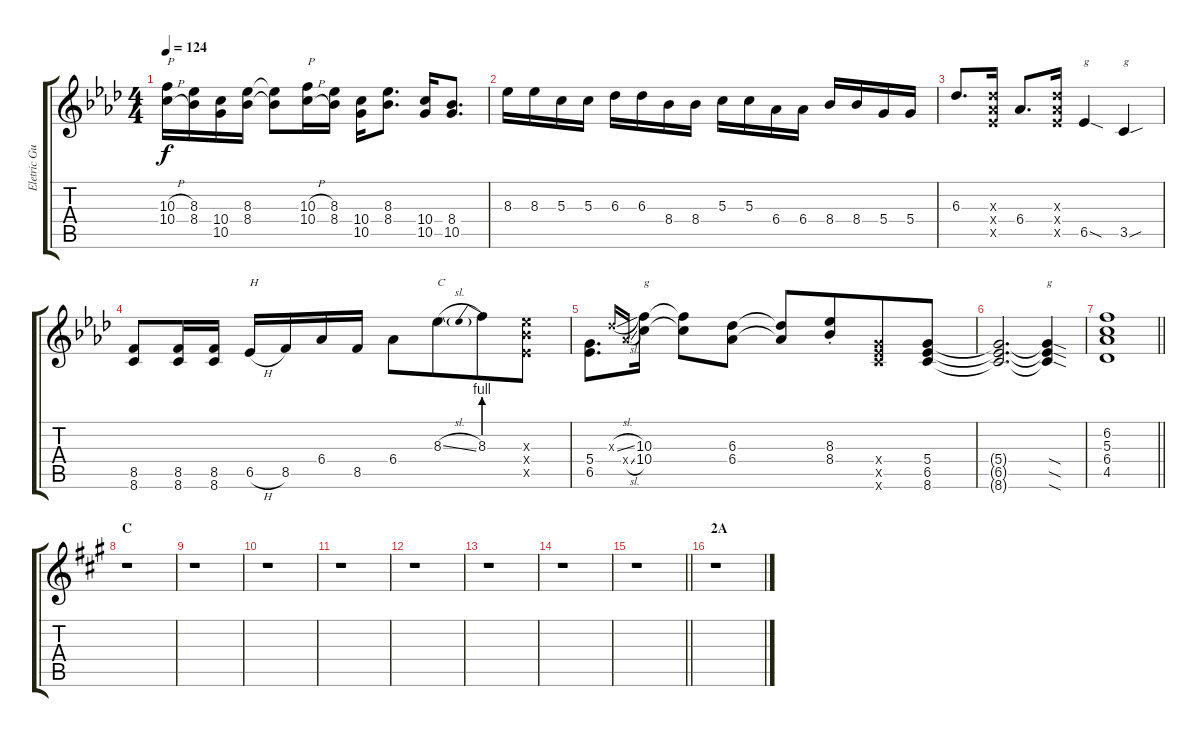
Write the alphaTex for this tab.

\track ("Eletric Guitar III" "Eletric Gu") {solo instrument overdrivenguitar}
\staff {score tabs}
\tuning (E4 B3 G3 D3 A2 E2) {hide}
\ts (4 4)
\tempo 124
\clef g2
\ks ab
(10.3{h} 10.4{h}).16{txt "P" dy f} (8.3 8.4).16 (10.4 10.5).16 (8.3 8.4).16 (8.3{t} 8.4{t}).8 (10.3{h} 10.4{h}).16{txt "P"} (8.3 8.4).16 (10.4 10.5).16 (8.3 8.4).8{d} (10.4 10.5).16 (8.4 10.5).8{d} |
8.3.16 8.3.16 5.3.16 5.3.16 6.3.16 6.3.16 8.4.16 8.4.16 5.3.16 5.3.16 6.4.16 6.4.16 8.4.16 8.4.16 5.4.16 5.4.16 |
6.3.8{d} (6.3{x} 6.4{x} 6.5{x}).16 6.4.8{d} (6.3{x} 6.4{x} 6.5{x}).16 6.5{sod}.4{txt "g"} 3.5{sou}.4{txt "g"} |
(8.5 8.6).8 (8.5 8.6).16 (8.5 8.6).16 6.5{h}.16{txt "H"} 8.5.16 6.4.16 8.5.16 6.4.8 8.3{sl}.8{txt "C" beam merge} 8.3{be (prebend 0 4 60 4)}.8 (8.3{x} 8.4{x} 6.5{x}).8 |
(5.4 6.5).8{d} 6.3{sl x}.16{gr onbeat} 6.4{sl x}.16{gr onbeat} (10.3 10.4).16{txt "g"} (10.3{t} 10.4{t}).8 (6.3 6.4).8 (6.3{t} 6.4{t}).8 (8.3{st} 8.4{st}).8{beam merge} (5.4{x} 6.5{x} 8.6{x}).8 (5.4 6.5 8.6).8 |
(5.4{t} 6.5{t} 8.6{t}).2{d} (5.4{sod t} 6.5{sod t} 8.6{sod t}).4{txt "g"} |
\barLineRight lightlight
(6.2 5.3 6.4 4.5).1 |
\section ("" "C")
\ks a
r.1 |
r.1 |
r.1 |
r.1 |
r.1 |
r.1 |
r.1 |
\barLineRight lightlight
r.1 |
\section ("" "2A")
r.1
